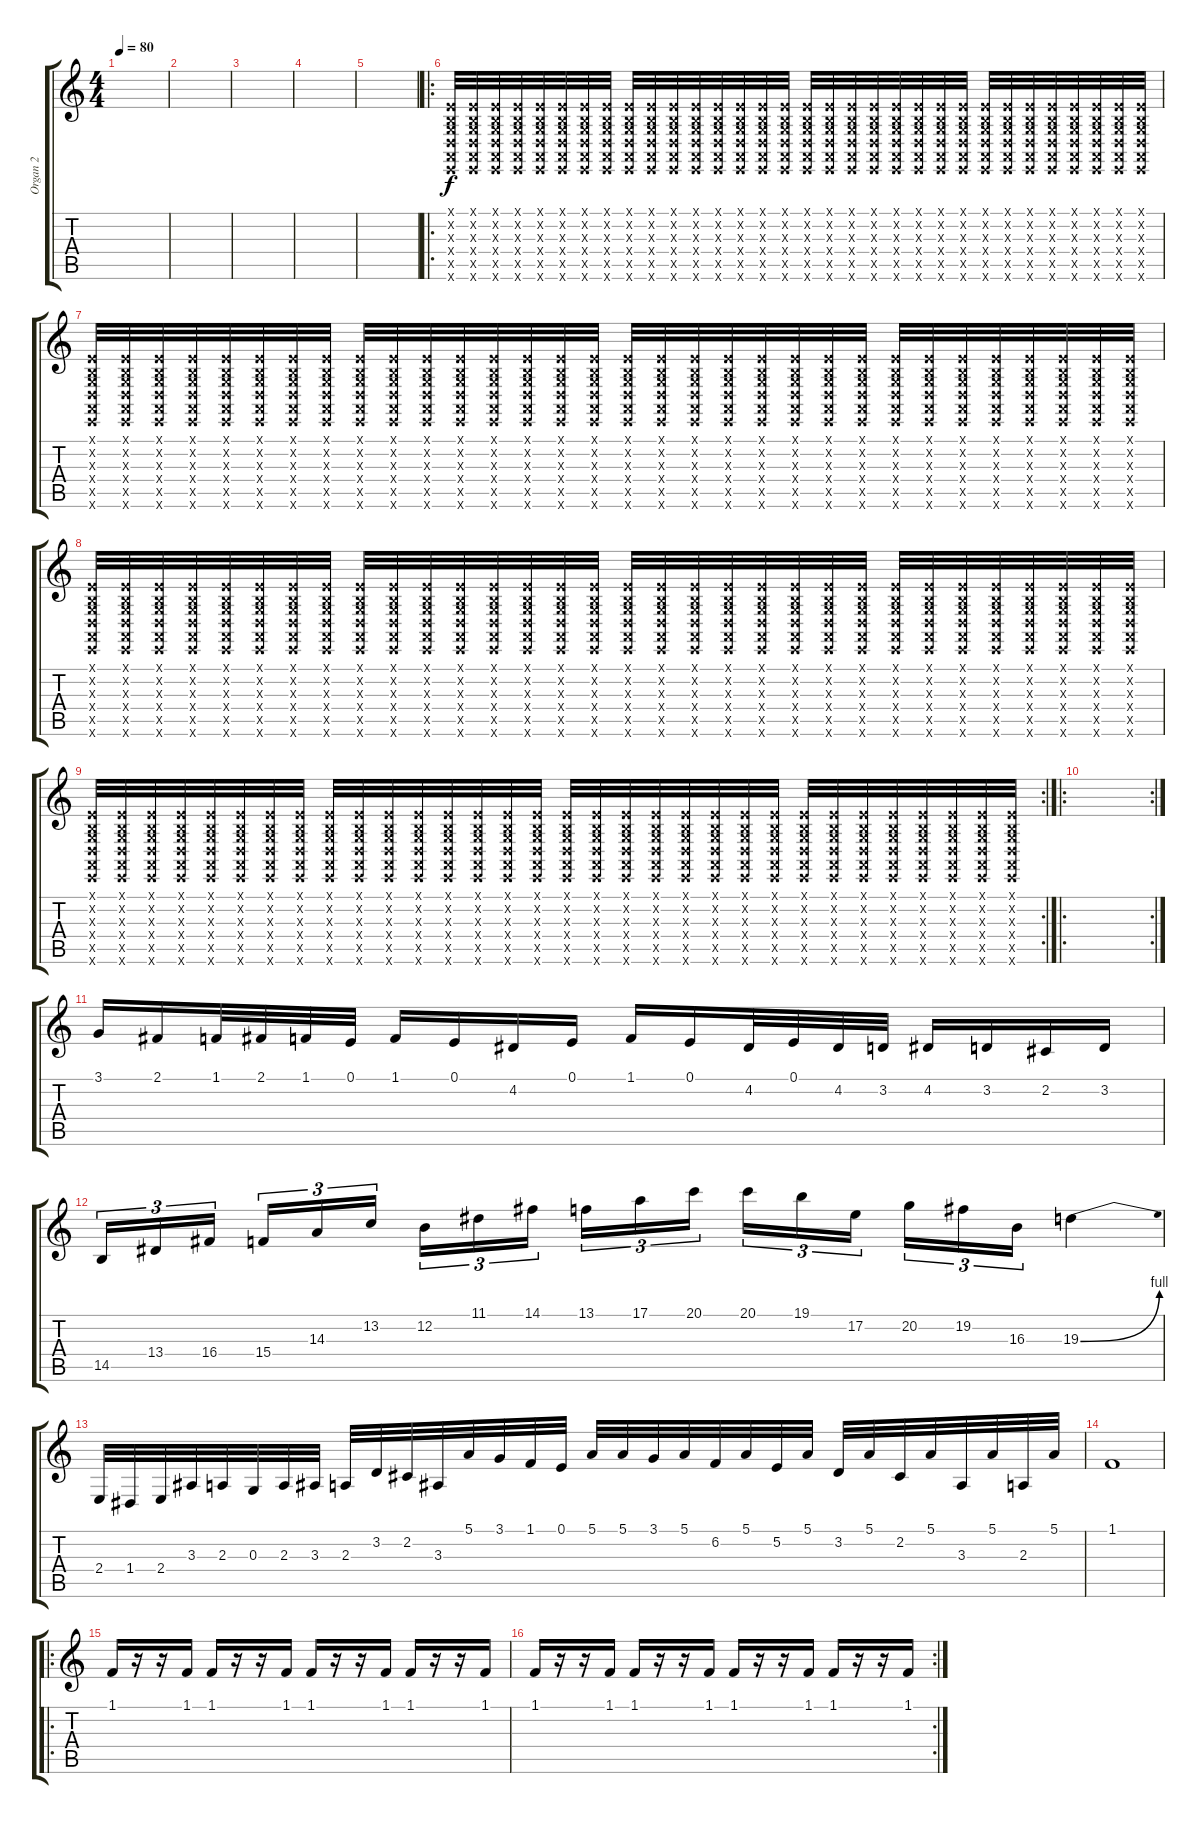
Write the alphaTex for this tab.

\track ("Organ 2" "Organ 2") {instrument percussiveorgan}
\staff {score tabs}
\tuning (E4 B3 G3 D3 A2 E2) {hide}
\ts (4 4)
\tempo 80
\clef g2
\ks c
|
|
|
|
|
\ro
(0.1{x} 0.2{x} 0.3{x} 0.4{x} 0.5{x} 0.6{x}).32 (0.1{x} 0.2{x} 0.3{x} 0.4{x} 0.5{x} 0.6{x}).32 (0.1{x} 0.2{x} 0.3{x} 0.4{x} 0.5{x} 0.6{x}).32 (0.1{x} 0.2{x} 0.3{x} 0.4{x} 0.5{x} 0.6{x}).32 (0.1{x} 0.2{x} 0.3{x} 0.4{x} 0.5{x} 0.6{x}).32 (0.1{x} 0.2{x} 0.3{x} 0.4{x} 0.5{x} 0.6{x}).32 (0.1{x} 0.2{x} 0.3{x} 0.4{x} 0.5{x} 0.6{x}).32 (0.1{x} 0.2{x} 0.3{x} 0.4{x} 0.5{x} 0.6{x}).32 (0.1{x} 0.2{x} 0.3{x} 0.4{x} 0.5{x} 0.6{x}).32 (0.1{x} 0.2{x} 0.3{x} 0.4{x} 0.5{x} 0.6{x}).32 (0.1{x} 0.2{x} 0.3{x} 0.4{x} 0.5{x} 0.6{x}).32 (0.1{x} 0.2{x} 0.3{x} 0.4{x} 0.5{x} 0.6{x}).32 (0.1{x} 0.2{x} 0.3{x} 0.4{x} 0.5{x} 0.6{x}).32 (0.1{x} 0.2{x} 0.3{x} 0.4{x} 0.5{x} 0.6{x}).32 (0.1{x} 0.2{x} 0.3{x} 0.4{x} 0.5{x} 0.6{x}).32 (0.1{x} 0.2{x} 0.3{x} 0.4{x} 0.5{x} 0.6{x}).32 (0.1{x} 0.2{x} 0.3{x} 0.4{x} 0.5{x} 0.6{x}).32 (0.1{x} 0.2{x} 0.3{x} 0.4{x} 0.5{x} 0.6{x}).32 (0.1{x} 0.2{x} 0.3{x} 0.4{x} 0.5{x} 0.6{x}).32 (0.1{x} 0.2{x} 0.3{x} 0.4{x} 0.5{x} 0.6{x}).32 (0.1{x} 0.2{x} 0.3{x} 0.4{x} 0.5{x} 0.6{x}).32 (0.1{x} 0.2{x} 0.3{x} 0.4{x} 0.5{x} 0.6{x}).32 (0.1{x} 0.2{x} 0.3{x} 0.4{x} 0.5{x} 0.6{x}).32 (0.1{x} 0.2{x} 0.3{x} 0.4{x} 0.5{x} 0.6{x}).32 (0.1{x} 0.2{x} 0.3{x} 0.4{x} 0.5{x} 0.6{x}).32 (0.1{x} 0.2{x} 0.3{x} 0.4{x} 0.5{x} 0.6{x}).32 (0.1{x} 0.2{x} 0.3{x} 0.4{x} 0.5{x} 0.6{x}).32 (0.1{x} 0.2{x} 0.3{x} 0.4{x} 0.5{x} 0.6{x}).32 (0.1{x} 0.2{x} 0.3{x} 0.4{x} 0.5{x} 0.6{x}).32 (0.1{x} 0.2{x} 0.3{x} 0.4{x} 0.5{x} 0.6{x}).32 (0.1{x} 0.2{x} 0.3{x} 0.4{x} 0.5{x} 0.6{x}).32 (0.1{x} 0.2{x} 0.3{x} 0.4{x} 0.5{x} 0.6{x}).32 |
(0.1{x} 0.2{x} 0.3{x} 0.4{x} 0.5{x} 0.6{x}).32 (0.1{x} 0.2{x} 0.3{x} 0.4{x} 0.5{x} 0.6{x}).32 (0.1{x} 0.2{x} 0.3{x} 0.4{x} 0.5{x} 0.6{x}).32 (0.1{x} 0.2{x} 0.3{x} 0.4{x} 0.5{x} 0.6{x}).32 (0.1{x} 0.2{x} 0.3{x} 0.4{x} 0.5{x} 0.6{x}).32 (0.1{x} 0.2{x} 0.3{x} 0.4{x} 0.5{x} 0.6{x}).32 (0.1{x} 0.2{x} 0.3{x} 0.4{x} 0.5{x} 0.6{x}).32 (0.1{x} 0.2{x} 0.3{x} 0.4{x} 0.5{x} 0.6{x}).32 (0.1{x} 0.2{x} 0.3{x} 0.4{x} 0.5{x} 0.6{x}).32 (0.1{x} 0.2{x} 0.3{x} 0.4{x} 0.5{x} 0.6{x}).32 (0.1{x} 0.2{x} 0.3{x} 0.4{x} 0.5{x} 0.6{x}).32 (0.1{x} 0.2{x} 0.3{x} 0.4{x} 0.5{x} 0.6{x}).32 (0.1{x} 0.2{x} 0.3{x} 0.4{x} 0.5{x} 0.6{x}).32 (0.1{x} 0.2{x} 0.3{x} 0.4{x} 0.5{x} 0.6{x}).32 (0.1{x} 0.2{x} 0.3{x} 0.4{x} 0.5{x} 0.6{x}).32 (0.1{x} 0.2{x} 0.3{x} 0.4{x} 0.5{x} 0.6{x}).32 (0.1{x} 0.2{x} 0.3{x} 0.4{x} 0.5{x} 0.6{x}).32 (0.1{x} 0.2{x} 0.3{x} 0.4{x} 0.5{x} 0.6{x}).32 (0.1{x} 0.2{x} 0.3{x} 0.4{x} 0.5{x} 0.6{x}).32 (0.1{x} 0.2{x} 0.3{x} 0.4{x} 0.5{x} 0.6{x}).32 (0.1{x} 0.2{x} 0.3{x} 0.4{x} 0.5{x} 0.6{x}).32 (0.1{x} 0.2{x} 0.3{x} 0.4{x} 0.5{x} 0.6{x}).32 (0.1{x} 0.2{x} 0.3{x} 0.4{x} 0.5{x} 0.6{x}).32 (0.1{x} 0.2{x} 0.3{x} 0.4{x} 0.5{x} 0.6{x}).32 (0.1{x} 0.2{x} 0.3{x} 0.4{x} 0.5{x} 0.6{x}).32 (0.1{x} 0.2{x} 0.3{x} 0.4{x} 0.5{x} 0.6{x}).32 (0.1{x} 0.2{x} 0.3{x} 0.4{x} 0.5{x} 0.6{x}).32 (0.1{x} 0.2{x} 0.3{x} 0.4{x} 0.5{x} 0.6{x}).32 (0.1{x} 0.2{x} 0.3{x} 0.4{x} 0.5{x} 0.6{x}).32 (0.1{x} 0.2{x} 0.3{x} 0.4{x} 0.5{x} 0.6{x}).32 (0.1{x} 0.2{x} 0.3{x} 0.4{x} 0.5{x} 0.6{x}).32 (0.1{x} 0.2{x} 0.3{x} 0.4{x} 0.5{x} 0.6{x}).32 |
(0.1{x} 0.2{x} 0.3{x} 0.4{x} 0.5{x} 0.6{x}).32 (0.1{x} 0.2{x} 0.3{x} 0.4{x} 0.5{x} 0.6{x}).32 (0.1{x} 0.2{x} 0.3{x} 0.4{x} 0.5{x} 0.6{x}).32 (0.1{x} 0.2{x} 0.3{x} 0.4{x} 0.5{x} 0.6{x}).32 (0.1{x} 0.2{x} 0.3{x} 0.4{x} 0.5{x} 0.6{x}).32 (0.1{x} 0.2{x} 0.3{x} 0.4{x} 0.5{x} 0.6{x}).32 (0.1{x} 0.2{x} 0.3{x} 0.4{x} 0.5{x} 0.6{x}).32 (0.1{x} 0.2{x} 0.3{x} 0.4{x} 0.5{x} 0.6{x}).32 (0.1{x} 0.2{x} 0.3{x} 0.4{x} 0.5{x} 0.6{x}).32 (0.1{x} 0.2{x} 0.3{x} 0.4{x} 0.5{x} 0.6{x}).32 (0.1{x} 0.2{x} 0.3{x} 0.4{x} 0.5{x} 0.6{x}).32 (0.1{x} 0.2{x} 0.3{x} 0.4{x} 0.5{x} 0.6{x}).32 (0.1{x} 0.2{x} 0.3{x} 0.4{x} 0.5{x} 0.6{x}).32 (0.1{x} 0.2{x} 0.3{x} 0.4{x} 0.5{x} 0.6{x}).32 (0.1{x} 0.2{x} 0.3{x} 0.4{x} 0.5{x} 0.6{x}).32 (0.1{x} 0.2{x} 0.3{x} 0.4{x} 0.5{x} 0.6{x}).32 (0.1{x} 0.2{x} 0.3{x} 0.4{x} 0.5{x} 0.6{x}).32 (0.1{x} 0.2{x} 0.3{x} 0.4{x} 0.5{x} 0.6{x}).32 (0.1{x} 0.2{x} 0.3{x} 0.4{x} 0.5{x} 0.6{x}).32 (0.1{x} 0.2{x} 0.3{x} 0.4{x} 0.5{x} 0.6{x}).32 (0.1{x} 0.2{x} 0.3{x} 0.4{x} 0.5{x} 0.6{x}).32 (0.1{x} 0.2{x} 0.3{x} 0.4{x} 0.5{x} 0.6{x}).32 (0.1{x} 0.2{x} 0.3{x} 0.4{x} 0.5{x} 0.6{x}).32 (0.1{x} 0.2{x} 0.3{x} 0.4{x} 0.5{x} 0.6{x}).32 (0.1{x} 0.2{x} 0.3{x} 0.4{x} 0.5{x} 0.6{x}).32 (0.1{x} 0.2{x} 0.3{x} 0.4{x} 0.5{x} 0.6{x}).32 (0.1{x} 0.2{x} 0.3{x} 0.4{x} 0.5{x} 0.6{x}).32 (0.1{x} 0.2{x} 0.3{x} 0.4{x} 0.5{x} 0.6{x}).32 (0.1{x} 0.2{x} 0.3{x} 0.4{x} 0.5{x} 0.6{x}).32 (0.1{x} 0.2{x} 0.3{x} 0.4{x} 0.5{x} 0.6{x}).32 (0.1{x} 0.2{x} 0.3{x} 0.4{x} 0.5{x} 0.6{x}).32 (0.1{x} 0.2{x} 0.3{x} 0.4{x} 0.5{x} 0.6{x}).32 |
\rc 2
(0.1{x} 0.2{x} 0.3{x} 0.4{x} 0.5{x} 0.6{x}).32 (0.1{x} 0.2{x} 0.3{x} 0.4{x} 0.5{x} 0.6{x}).32 (0.1{x} 0.2{x} 0.3{x} 0.4{x} 0.5{x} 0.6{x}).32 (0.1{x} 0.2{x} 0.3{x} 0.4{x} 0.5{x} 0.6{x}).32 (0.1{x} 0.2{x} 0.3{x} 0.4{x} 0.5{x} 0.6{x}).32 (0.1{x} 0.2{x} 0.3{x} 0.4{x} 0.5{x} 0.6{x}).32 (0.1{x} 0.2{x} 0.3{x} 0.4{x} 0.5{x} 0.6{x}).32 (0.1{x} 0.2{x} 0.3{x} 0.4{x} 0.5{x} 0.6{x}).32 (0.1{x} 0.2{x} 0.3{x} 0.4{x} 0.5{x} 0.6{x}).32 (0.1{x} 0.2{x} 0.3{x} 0.4{x} 0.5{x} 0.6{x}).32 (0.1{x} 0.2{x} 0.3{x} 0.4{x} 0.5{x} 0.6{x}).32 (0.1{x} 0.2{x} 0.3{x} 0.4{x} 0.5{x} 0.6{x}).32 (0.1{x} 0.2{x} 0.3{x} 0.4{x} 0.5{x} 0.6{x}).32 (0.1{x} 0.2{x} 0.3{x} 0.4{x} 0.5{x} 0.6{x}).32 (0.1{x} 0.2{x} 0.3{x} 0.4{x} 0.5{x} 0.6{x}).32 (0.1{x} 0.2{x} 0.3{x} 0.4{x} 0.5{x} 0.6{x}).32 (0.1{x} 0.2{x} 0.3{x} 0.4{x} 0.5{x} 0.6{x}).32 (0.1{x} 0.2{x} 0.3{x} 0.4{x} 0.5{x} 0.6{x}).32 (0.1{x} 0.2{x} 0.3{x} 0.4{x} 0.5{x} 0.6{x}).32 (0.1{x} 0.2{x} 0.3{x} 0.4{x} 0.5{x} 0.6{x}).32 (0.1{x} 0.2{x} 0.3{x} 0.4{x} 0.5{x} 0.6{x}).32 (0.1{x} 0.2{x} 0.3{x} 0.4{x} 0.5{x} 0.6{x}).32 (0.1{x} 0.2{x} 0.3{x} 0.4{x} 0.5{x} 0.6{x}).32 (0.1{x} 0.2{x} 0.3{x} 0.4{x} 0.5{x} 0.6{x}).32 (0.1{x} 0.2{x} 0.3{x} 0.4{x} 0.5{x} 0.6{x}).32 (0.1{x} 0.2{x} 0.3{x} 0.4{x} 0.5{x} 0.6{x}).32 (0.1{x} 0.2{x} 0.3{x} 0.4{x} 0.5{x} 0.6{x}).32 (0.1{x} 0.2{x} 0.3{x} 0.4{x} 0.5{x} 0.6{x}).32 (0.1{x} 0.2{x} 0.3{x} 0.4{x} 0.5{x} 0.6{x}).32 (0.1{x} 0.2{x} 0.3{x} 0.4{x} 0.5{x} 0.6{x}).32 (0.1{x} 0.2{x} 0.3{x} 0.4{x} 0.5{x} 0.6{x}).32 (0.1{x} 0.2{x} 0.3{x} 0.4{x} 0.5{x} 0.6{x}).32 |
\ro
\rc 2
|
3.1.16 2.1.16 1.1.32 2.1.32 1.1.32 0.1.32 1.1.16 0.1.16 4.2.16 0.1.16 1.1.16 0.1.16 4.2.32 0.1.32 4.2.32 3.2.32 4.2.16 3.2.16 2.2.16 3.2.16 |
14.5.16{tu (3 2)} 13.4.16{tu (3 2)} 16.4.16{tu (3 2)} 15.4.16{tu (3 2)} 14.3.16{tu (3 2)} 13.2.16{tu (3 2)} 12.2.16{tu (3 2)} 11.1.16{tu (3 2)} 14.1.16{tu (3 2)} 13.1.16{tu (3 2)} 17.1.16{tu (3 2)} 20.1.16{tu (3 2)} 20.1.16{tu (3 2)} 19.1.16{tu (3 2)} 17.2.16{tu (3 2)} 20.2.16{tu (3 2)} 19.2.16{tu (3 2)} 16.3.16{tu (3 2)} 19.3{be (bend 0 0 60 4)}.4 |
2.4.32 1.4.32 2.4.32 3.3.32 2.3.32 0.3.32 2.3.32 3.3.32 2.3.32 3.2.32 2.2.32 3.3.32 5.1.32 3.1.32 1.1.32 0.1.32 5.1.32 5.1.32 3.1.32 5.1.32 6.2.32 5.1.32 5.2.32 5.1.32 3.2.32 5.1.32 2.2.32 5.1.32 3.3.32 5.1.32 2.3.32 5.1.32 |
1.1.1 |
\ro
1.1.16 r.16 r.16 1.1.16 1.1.16 r.16 r.16 1.1.16 1.1.16 r.16 r.16 1.1.16 1.1.16 r.16 r.16 1.1.16 |
\rc 2
1.1.16 r.16 r.16 1.1.16 1.1.16 r.16 r.16 1.1.16 1.1.16 r.16 r.16 1.1.16 1.1.16 r.16 r.16 1.1.16
